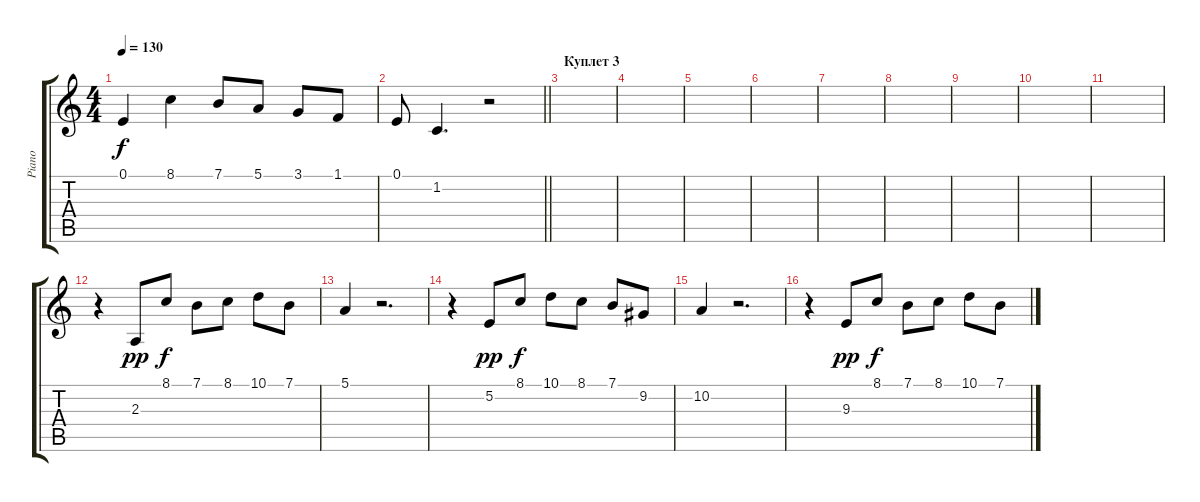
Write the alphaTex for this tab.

\track ("Piano" "Piano") {instrument electricgrandpiano}
\staff {score tabs}
\tuning (E4 B3 G3 D3 A2 E2) {hide}
\ts (4 4)
\tempo 130
\clef g2
\ks c
0.1.4{dy f} 8.1.4 7.1.8 5.1.8 3.1.8 1.1.8 |
\barLineRight lightlight
0.1.8 1.2.4{d} r.2 |
\section ("" "Куплет 3")
|
|
|
|
|
|
|
|
|
r.4 2.3.8{dy pp} 8.1.8{dy f} 7.1.8 8.1.8 10.1.8 7.1.8 |
5.1.4 r.2{d} |
r.4 5.2.8{dy pp} 8.1.8{dy f} 10.1.8 8.1.8 7.1.8 9.2.8 |
10.2.4 r.2{d} |
r.4 9.3.8{dy pp} 8.1.8{dy f} 7.1.8 8.1.8 10.1.8 7.1.8
